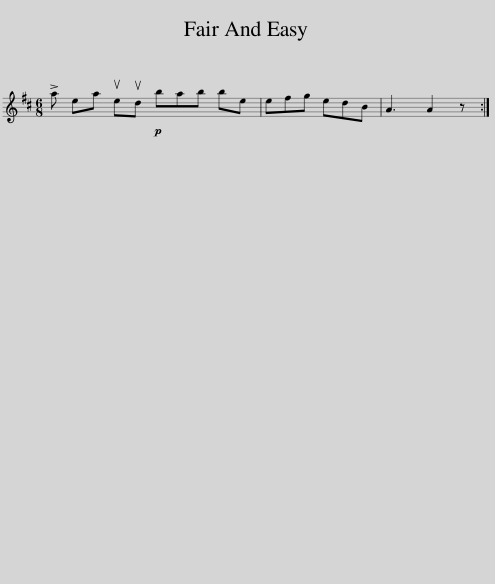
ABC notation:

X:1
L:1/8
M:6/8
I:linebreak $
K:D
V:1 treble
V:1
 !>!a ea ueud!p! bab be | efg edB | A3 A2 z :| %3
